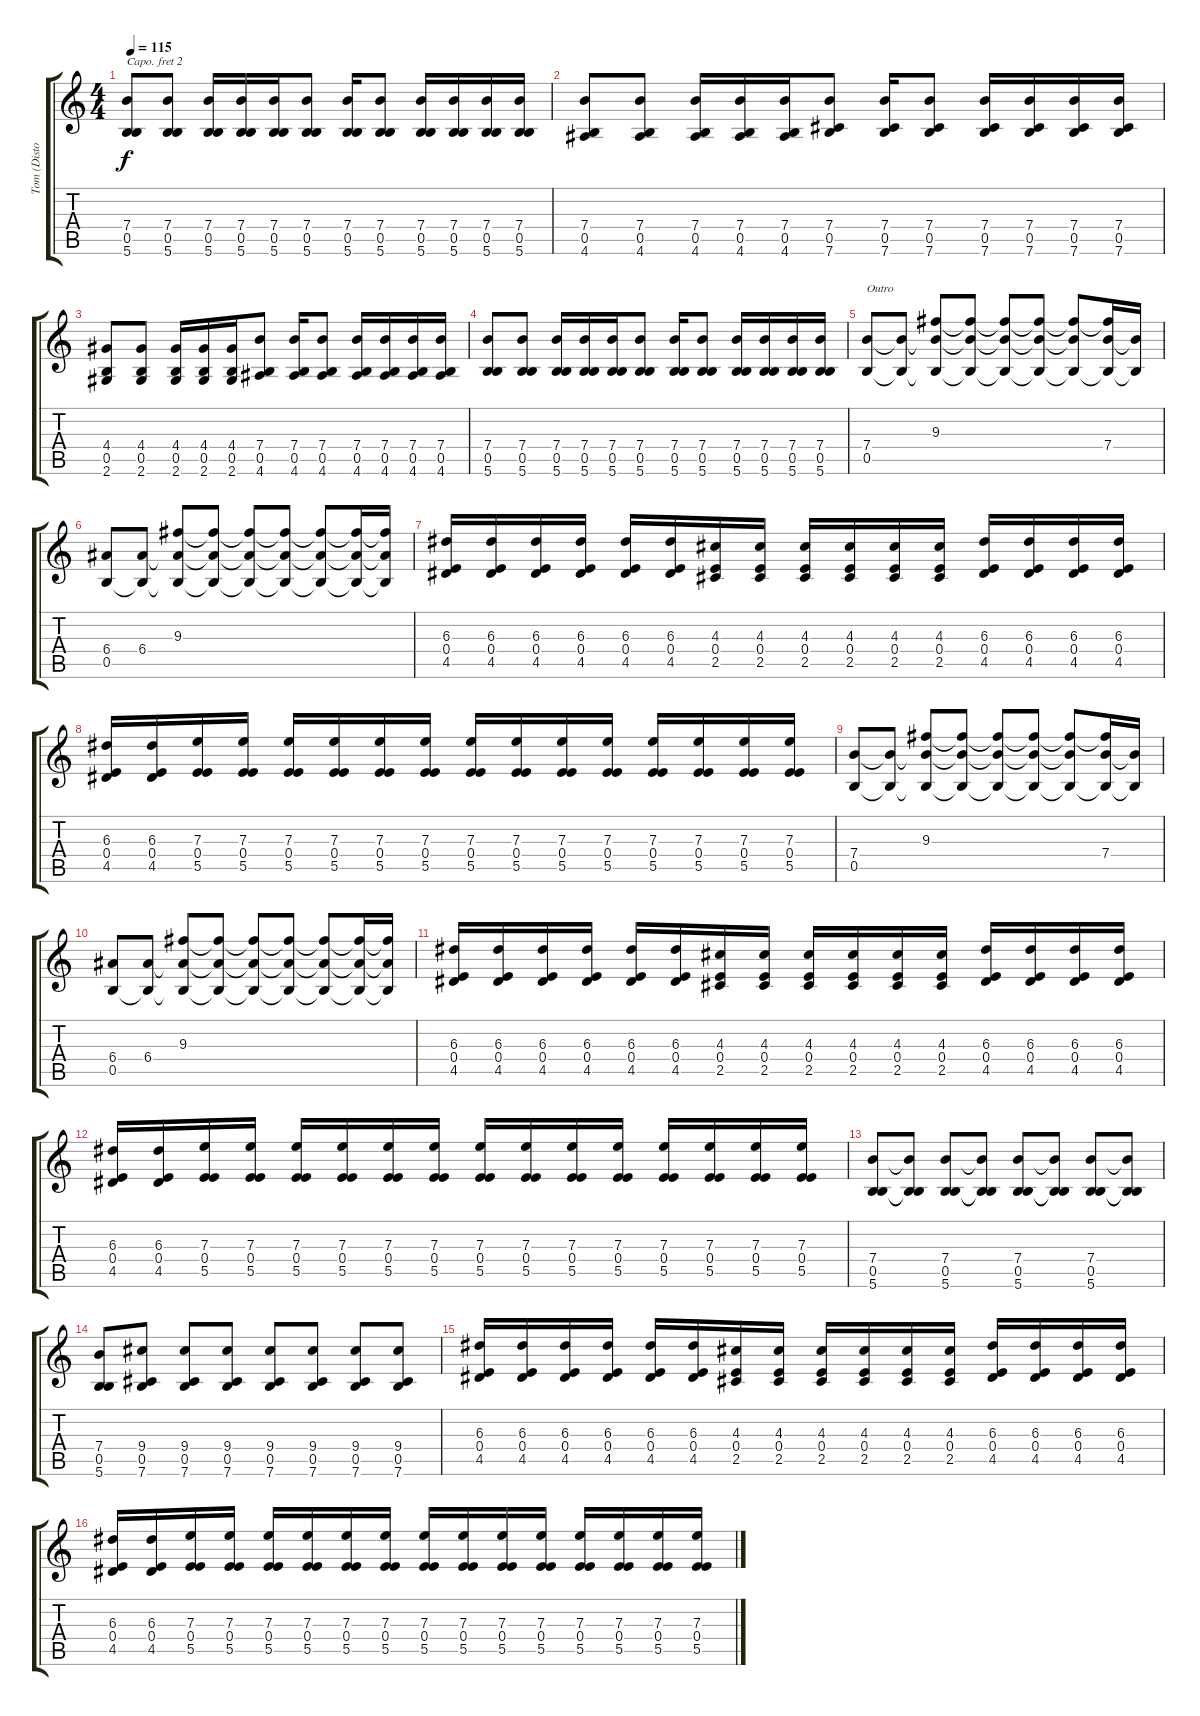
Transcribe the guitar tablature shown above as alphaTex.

\track ("Tom (Distortion Guitar)" "Tom (Disto") {instrument distortionguitar}
\staff {score tabs}
\capo 2
\tuning (E4 B3 G3 D3 A2 E2) {hide}
\ts (4 4)
\tempo 115
\clef g2
\ks c
(7.4 0.5 5.6).8{dy f} (7.4 0.5 5.6).8 (7.4 0.5 5.6).16 (7.4 0.5 5.6).16 (7.4 0.5 5.6).16 (7.4 0.5 5.6).8 (7.4 0.5 5.6).16 (7.4 0.5 5.6).8 (7.4 0.5 5.6).16 (7.4 0.5 5.6).16 (7.4 0.5 5.6).16 (7.4 0.5 5.6).16 |
(7.4 0.5 4.6).8 (7.4 0.5 4.6).8 (7.4 0.5 4.6).16 (7.4 0.5 4.6).16 (7.4 0.5 4.6).16 (7.4 0.5 7.6).8 (7.4 0.5 7.6).16 (7.4 0.5 7.6).8 (7.4 0.5 7.6).16 (7.4 0.5 7.6).16 (7.4 0.5 7.6).16 (7.4 0.5 7.6).16 |
(4.4 0.5 2.6).8 (4.4 0.5 2.6).8 (4.4 0.5 2.6).16 (4.4 0.5 2.6).16 (4.4 0.5 2.6).16 (7.4 0.5 4.6).8 (7.4 0.5 4.6).16 (7.4 0.5 4.6).8 (7.4 0.5 4.6).16 (7.4 0.5 4.6).16 (7.4 0.5 4.6).16 (7.4 0.5 4.6).16 |
(7.4 0.5 5.6).8 (7.4 0.5 5.6).8 (7.4 0.5 5.6).16 (7.4 0.5 5.6).16 (7.4 0.5 5.6).16 (7.4 0.5 5.6).8 (7.4 0.5 5.6).16 (7.4 0.5 5.6).8 (7.4 0.5 5.6).16 (7.4 0.5 5.6).16 (7.4 0.5 5.6).16 (7.4 0.5 5.6).16 |
(7.4 0.5).8{txt "Outro"} (7.4{t} 0.5{t}).8 (9.3 7.4{t} 0.5{t}).8 (9.3{t} 7.4{t} 0.5{t}).8 (9.3{t} 7.4{t} 0.5{t}).8 (9.3{t} 7.4{t} 0.5{t}).8 (9.3{t} 7.4{t} 0.5{t}).8 (9.3{t} 7.4 0.5{t}).16 (7.4{t} 0.5{t}).16 |
(6.4 0.5).8 (6.4 0.5{t}).8 (9.3 6.4{t} 0.5{t}).8 (9.3{t} 6.4{t} 0.5{t}).8 (9.3{t} 6.4{t} 0.5{t}).8 (9.3{t} 6.4{t} 0.5{t}).8 (9.3{t} 6.4{t} 0.5{t}).8 (9.3{t} 6.4{t} 0.5{t}).16 (9.3{t} 6.4{t} 0.5{t}).16 |
(6.3 0.4 4.5).16 (6.3 0.4 4.5).16 (6.3 0.4 4.5).16 (6.3 0.4 4.5).16 (6.3 0.4 4.5).16 (6.3 0.4 4.5).16 (4.3 0.4 2.5).16 (4.3 0.4 2.5).16 (4.3 0.4 2.5).16 (4.3 0.4 2.5).16 (4.3 0.4 2.5).16 (4.3 0.4 2.5).16 (6.3 0.4 4.5).16 (6.3 0.4 4.5).16 (6.3 0.4 4.5).16 (6.3 0.4 4.5).16 |
(6.3 0.4 4.5).16 (6.3 0.4 4.5).16 (7.3 0.4 5.5).16 (7.3 0.4 5.5).16 (7.3 0.4 5.5).16 (7.3 0.4 5.5).16 (7.3 0.4 5.5).16 (7.3 0.4 5.5).16 (7.3 0.4 5.5).16 (7.3 0.4 5.5).16 (7.3 0.4 5.5).16 (7.3 0.4 5.5).16 (7.3 0.4 5.5).16 (7.3 0.4 5.5).16 (7.3 0.4 5.5).16 (7.3 0.4 5.5).16 |
(7.4 0.5).8 (7.4{t} 0.5{t}).8 (9.3 7.4{t} 0.5{t}).8 (9.3{t} 7.4{t} 0.5{t}).8 (9.3{t} 7.4{t} 0.5{t}).8 (9.3{t} 7.4{t} 0.5{t}).8 (9.3{t} 7.4{t} 0.5{t}).8 (9.3{t} 7.4 0.5{t}).16 (7.4{t} 0.5{t}).16 |
(6.4 0.5).8 (6.4 0.5{t}).8 (9.3 6.4{t} 0.5{t}).8 (9.3{t} 6.4{t} 0.5{t}).8 (9.3{t} 6.4{t} 0.5{t}).8 (9.3{t} 6.4{t} 0.5{t}).8 (9.3{t} 6.4{t} 0.5{t}).8 (9.3{t} 6.4{t} 0.5{t}).16 (9.3{t} 6.4{t} 0.5{t}).16 |
(6.3 0.4 4.5).16 (6.3 0.4 4.5).16 (6.3 0.4 4.5).16 (6.3 0.4 4.5).16 (6.3 0.4 4.5).16 (6.3 0.4 4.5).16 (4.3 0.4 2.5).16 (4.3 0.4 2.5).16 (4.3 0.4 2.5).16 (4.3 0.4 2.5).16 (4.3 0.4 2.5).16 (4.3 0.4 2.5).16 (6.3 0.4 4.5).16 (6.3 0.4 4.5).16 (6.3 0.4 4.5).16 (6.3 0.4 4.5).16 |
(6.3 0.4 4.5).16 (6.3 0.4 4.5).16 (7.3 0.4 5.5).16 (7.3 0.4 5.5).16 (7.3 0.4 5.5).16 (7.3 0.4 5.5).16 (7.3 0.4 5.5).16 (7.3 0.4 5.5).16 (7.3 0.4 5.5).16 (7.3 0.4 5.5).16 (7.3 0.4 5.5).16 (7.3 0.4 5.5).16 (7.3 0.4 5.5).16 (7.3 0.4 5.5).16 (7.3 0.4 5.5).16 (7.3 0.4 5.5).16 |
(7.4 0.5 5.6).8 (7.4{t} 0.5{t} 5.6{t}).8 (7.4 0.5 5.6).8 (7.4{t} 0.5{t} 5.6{t}).8 (7.4 0.5 5.6).8 (7.4{t} 0.5{t} 5.6{t}).8 (7.4 0.5 5.6).8 (7.4{t} 0.5{t} 5.6{t}).8 |
(7.4 0.5 5.6).8 (9.4 0.5 7.6).8 (9.4 0.5 7.6).8 (9.4 0.5 7.6).8 (9.4 0.5 7.6).8 (9.4 0.5 7.6).8 (9.4 0.5 7.6).8 (9.4 0.5 7.6).8 |
(6.3 0.4 4.5).16 (6.3 0.4 4.5).16 (6.3 0.4 4.5).16 (6.3 0.4 4.5).16 (6.3 0.4 4.5).16 (6.3 0.4 4.5).16 (4.3 0.4 2.5).16 (4.3 0.4 2.5).16 (4.3 0.4 2.5).16 (4.3 0.4 2.5).16 (4.3 0.4 2.5).16 (4.3 0.4 2.5).16 (6.3 0.4 4.5).16 (6.3 0.4 4.5).16 (6.3 0.4 4.5).16 (6.3 0.4 4.5).16 |
(6.3 0.4 4.5).16 (6.3 0.4 4.5).16 (7.3 0.4 5.5).16 (7.3 0.4 5.5).16 (7.3 0.4 5.5).16 (7.3 0.4 5.5).16 (7.3 0.4 5.5).16 (7.3 0.4 5.5).16 (7.3 0.4 5.5).16 (7.3 0.4 5.5).16 (7.3 0.4 5.5).16 (7.3 0.4 5.5).16 (7.3 0.4 5.5).16 (7.3 0.4 5.5).16 (7.3 0.4 5.5).16 (7.3 0.4 5.5).16
